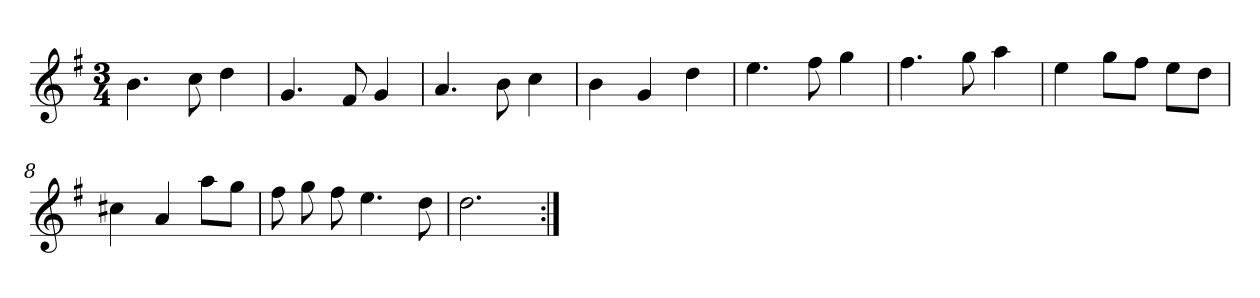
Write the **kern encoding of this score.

**kern
*part1
*staff1
*clefG2
*k[f#]
*G:
*M3/4
*MM60
=1
4.b
8cc
4dd
=2
4.g
8f#
4g
=3
4.a
8b
4cc
=4
4b
4g
4dd
=5
4.ee
8ff#
4gg
=6
4.ff#
8gg
4aa
=7
4ee
8gg\L
8ff#\J
8ee\L
8dd\J
=8
4cc#X
4a
8aa\L
8gg\J
=9
8ff#
8gg
8ff#
4.ee
8dd
=10
2.dd
=:|!
*-
